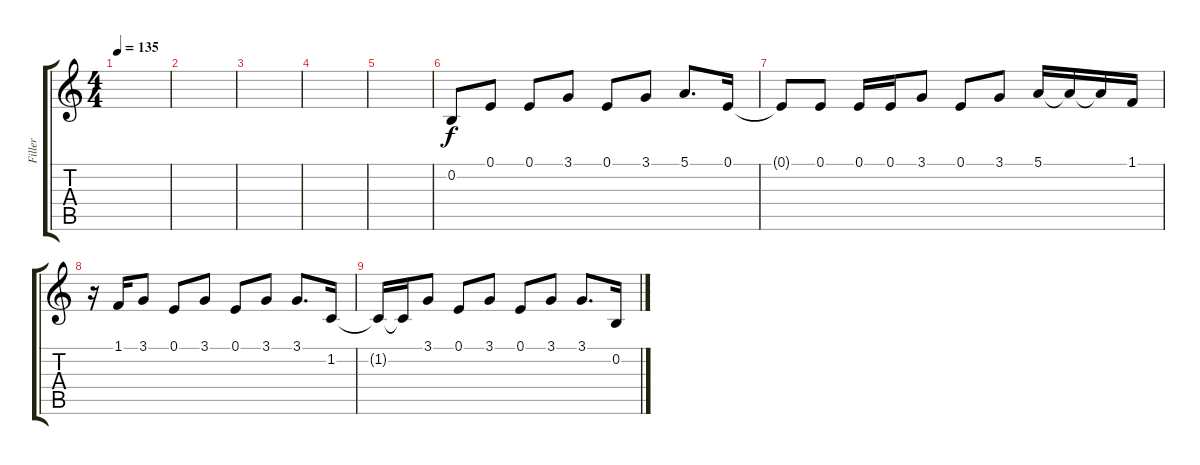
\track ("Filler" "Filler") {instrument pad6metallic}
\staff {score tabs}
\tuning (E4 B3 G3 D3 A2 E2) {hide}
\ts (4 4)
\tempo 135
\clef g2
\ks c
|
|
|
|
|
0.2.8{volume 13} 0.1.8 0.1.8 3.1.8 0.1.8 3.1.8 5.1.8{d} 0.1.16 |
0.1{t}.8 0.1.8 0.1.16 0.1.16 3.1.8 0.1.8 3.1.8 5.1.16 5.1{t}.16 5.1{t}.16 1.1.16 |
r.16 1.1.16 3.1.8 0.1.8 3.1.8 0.1.8 3.1.8 3.1.8{d} 1.2.16 |
1.2{t}.16 1.2{t}.16 3.1.8 0.1.8 3.1.8 0.1.8 3.1.8 3.1.8{d} 0.2.16
